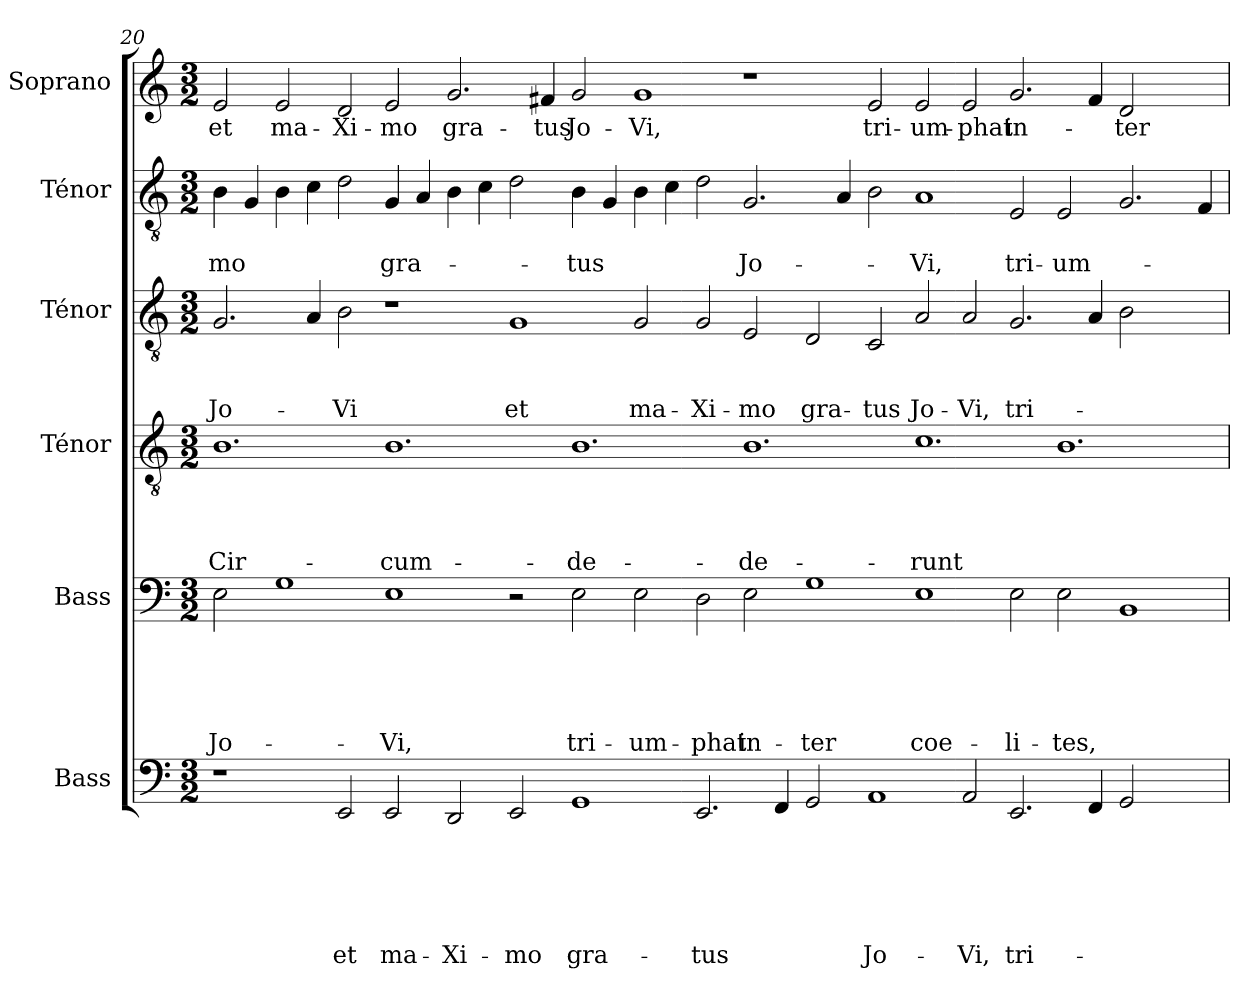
**kern	**text	**text	**text	**text	**text	**text	**kern	**text	**text	**text	**text	**text	**kern	**text	**text	**text	**text	**kern	**text	**text	**text	**kern	**text	**text	**kern	**text
*part6	*part6	*part6	*part6	*part6	*part6	*part6	*part5	*part5	*part5	*part5	*part5	*part5	*part4	*part4	*part4	*part4	*part4	*part3	*part3	*part3	*part3	*part2	*part2	*part2	*part1	*part1
*staff6	*staff6	*staff6	*staff6	*staff6	*staff6	*staff6	*staff5	*staff5	*staff5	*staff5	*staff5	*staff5	*staff4	*staff4	*staff4	*staff4	*staff4	*staff3	*staff3	*staff3	*staff3	*staff2	*staff2	*staff2	*staff1	*staff1
*I"Bass	*	*	*	*	*	*	*I"Bass	*	*	*	*	*	*I"Ténor	*	*	*	*	*I"Ténor	*	*	*	*I"Ténor	*	*	*I"Soprano	*
*I'B.	*	*	*	*	*	*	*I'B.	*	*	*	*	*	*I'T.	*	*	*	*	*I'T.	*	*	*	*I'T.	*	*	*I'S.	*
!!LO:PB:g=z
*clefF4	*	*	*	*	*	*	*clefF4	*	*	*	*	*	*clefGv2	*	*	*	*	*clefGv2	*	*	*	*clefGv2	*	*	*clefG2	*
*k[]	*	*	*	*	*	*	*k[]	*	*	*	*	*	*k[]	*	*	*	*	*k[]	*	*	*	*k[]	*	*	*k[]	*
*C:	*	*	*	*	*	*	*C:	*	*	*	*	*	*C:	*	*	*	*	*C:	*	*	*	*C:	*	*	*C:	*
*M3/2	*	*	*	*	*	*	*M3/2	*	*	*	*	*	*M3/2	*	*	*	*	*M3/2	*	*	*	*M3/2	*	*	*M3/2	*
=20	=20	=20	=20	=20	=20	=20	=20	=20	=20	=20	=20	=20	=20	=20	=20	=20	=20	=20	=20	=20	=20	=20	=20	=20	=20	=20
!	!	!	!	!	!	!	!	!	!	!	!	!LO:LY:b	!	!	!	!	!LO:LY:b	!	!	!	!LO:LY:b	!	!	!LO:LY:b	!	!LO:LY:b
1r	.	.	.	.	.	.	2E\	.	.	.	.	Jo-	1.B	.	.	.	Cir-	2.G/	.	.	Jo-	4B\	.	-mo	2e/	et
.	.	.	.	.	.	.	.	.	.	.	.	.	.	.	.	.	.	.	.	.	.	4G/	.	.	.	.
!	!	!	!	!	!	!	!	!	!	!	!	!	!	!	!	!	!	!	!	!	!	!	!	!	!	!LO:LY:b
.	.	.	.	.	.	.	1G	.	.	.	.	.	.	.	.	.	.	.	.	.	.	4B\	.	.	2e/	ma-
.	.	.	.	.	.	.	.	.	.	.	.	.	.	.	.	.	.	4A/	.	.	.	4c\	.	.	.	.
!	!	!	!	!	!	!LO:LY:b	!	!	!	!	!	!	!	!	!	!	!	!	!	!	!LO:LY:b	!	!	!	!	!LO:LY:b
2EE/	.	.	.	.	.	et	.	.	.	.	.	.	.	.	.	.	.	2B\	.	.	-Vi	2d\	.	.	2d/	-Xi-
!	!	!	!	!	!	!LO:LY:b	!	!	!	!	!	!LO:LY:b	!	!	!	!	!LO:LY:b	!	!	!	!	!	!	!LO:LY:b	!	!LO:LY:b
2EE/	.	.	.	.	.	ma-	1E	.	.	.	.	-Vi,	1.B	.	.	.	-cum-	1r	.	.	.	4G/	.	gra-	2e/	-mo
.	.	.	.	.	.	.	.	.	.	.	.	.	.	.	.	.	.	.	.	.	.	4A/	.	.	.	.
!	!	!	!	!	!	!LO:LY:b	!	!	!	!	!	!	!	!	!	!	!	!	!	!	!	!	!	!	!	!LO:LY:b
2DD/	.	.	.	.	.	-Xi-	.	.	.	.	.	.	.	.	.	.	.	.	.	.	.	4B\	.	.	2.g/	gra-
.	.	.	.	.	.	.	.	.	.	.	.	.	.	.	.	.	.	.	.	.	.	4c\	.	.	.	.
!	!	!	!	!	!	!LO:LY:b	!	!	!	!	!	!	!	!	!	!	!	!	!	!	!LO:LY:b	!	!	!	!	!
2EE/	.	.	.	.	.	-mo	2r	.	.	.	.	.	.	.	.	.	.	1G	.	.	et	2d\	.	.	.	.
!	!	!	!	!	!	!	!	!	!	!	!	!	!	!	!	!	!	!	!	!	!	!	!	!	!	!LO:LY:b
.	.	.	.	.	.	.	.	.	.	.	.	.	.	.	.	.	.	.	.	.	.	.	.	.	4f#X/	-tus
!	!	!	!	!	!	!LO:LY:b	!	!	!	!	!	!LO:LY:b	!	!	!	!	!LO:LY:b	!	!	!	!	!	!	!LO:LY:b	!	!LO:LY:b
1GG	.	.	.	.	.	gra-	2E\	.	.	.	.	tri-	1.B	.	.	.	-de-	.	.	.	.	4B\	.	-tus	2g/	Jo-
.	.	.	.	.	.	.	.	.	.	.	.	.	.	.	.	.	.	.	.	.	.	4G/	.	.	.	.
!	!	!	!	!	!	!	!	!	!	!	!	!LO:LY:b	!	!	!	!	!	!	!	!	!LO:LY:b	!	!	!	!	!LO:LY:b
.	.	.	.	.	.	.	2E\	.	.	.	.	-um-	.	.	.	.	.	2G/	.	.	ma-	4B\	.	.	1g	-Vi,
.	.	.	.	.	.	.	.	.	.	.	.	.	.	.	.	.	.	.	.	.	.	4c\	.	.	.	.
!	!	!	!	!	!	!LO:LY:b	!	!	!	!	!	!LO:LY:b	!	!	!	!	!	!	!	!	!LO:LY:b	!	!	!	!	!
2.EE/	.	.	.	.	.	-tus	2D\	.	.	.	.	-phat	.	.	.	.	.	2G/	.	.	-Xi-	2d\	.	.	.	.
!	!	!	!	!	!	!	!	!	!	!	!	!LO:LY:b	!	!	!	!	!LO:LY:b	!	!	!	!LO:LY:b	!	!	!LO:LY:b	!	!
.	.	.	.	.	.	.	2E\	.	.	.	.	in-	1.B	.	.	.	-de-	2E/	.	.	-mo	2.G/	.	Jo-	1r	.
4FF/	.	.	.	.	.	.	.	.	.	.	.	.	.	.	.	.	.	.	.	.	.	.	.	.	.	.
!	!	!	!	!	!	!	!	!	!	!	!	!LO:LY:b	!	!	!	!	!	!	!	!	!LO:LY:b	!	!	!	!	!
2GG/	.	.	.	.	.	.	1G	.	.	.	.	-ter	.	.	.	.	.	2D/	.	.	gra-	.	.	.	.	.
.	.	.	.	.	.	.	.	.	.	.	.	.	.	.	.	.	.	.	.	.	.	4A/	.	.	.	.
!	!	!	!	!	!	!LO:LY:b	!	!	!	!	!	!	!	!	!	!	!	!	!	!	!LO:LY:b	!	!	!	!	!LO:LY:b
1AA	.	.	.	.	.	Jo-	.	.	.	.	.	.	.	.	.	.	.	2C/	.	.	-tus	2B\	.	.	2e/	tri-
!	!	!	!	!	!	!	!	!	!	!	!	!LO:LY:b	!	!	!	!	!LO:LY:b	!	!	!	!LO:LY:b	!	!	!LO:LY:b	!	!LO:LY:b
.	.	.	.	.	.	.	1E	.	.	.	.	coe-	1.c	.	.	.	-runt	2A/	.	.	Jo-	1A	.	-Vi,	2e/	-um-
!	!	!	!	!	!	!LO:LY:b	!	!	!	!	!	!	!	!	!	!	!	!	!	!	!LO:LY:b	!	!	!	!	!LO:LY:b
2AA/	.	.	.	.	.	-Vi,	.	.	.	.	.	.	.	.	.	.	.	2A/	.	.	-Vi,	.	.	.	2e/	-phat
!	!	!	!	!	!	!LO:LY:b	!	!	!	!	!	!LO:LY:b	!	!	!	!	!	!	!	!	!LO:LY:b	!	!	!LO:LY:b	!	!LO:LY:b
2.EE/	.	.	.	.	.	tri-	2E\	.	.	.	.	-li-	.	.	.	.	.	2.G/	.	.	tri-	2E/	.	tri-	2.g/	in-
!	!	!	!	!	!	!	!	!	!	!	!	!LO:LY:b	!	!	!	!	!	!	!	!	!	!	!	!LO:LY:b	!	!
.	.	.	.	.	.	.	2E\	.	.	.	.	-tes,	1.B	.	.	.	.	.	.	.	.	2E/	.	-um-	.	.
4FF/	.	.	.	.	.	.	.	.	.	.	.	.	.	.	.	.	.	4A/	.	.	.	.	.	.	4f#/	.
!	!	!	!	!	!	!	!	!	!	!	!	!	!	!	!	!	!	!	!	!	!	!	!	!	!	!LO:LY:b
2GG/	.	.	.	.	.	.	1BB	.	.	.	.	.	.	.	.	.	.	2B\	.	.	.	2.G/	.	.	2d/	-ter
2ryy	.	.	.	.	.	.	.	.	.	.	.	.	.	.	.	.	.	2ryy	.	.	.	.	.	.	2ryy	.
.	.	.	.	.	.	.	.	.	.	.	.	.	.	.	.	.	.	.	.	.	.	4F/	.	.	.	.
=	=	=	=	=	=	=	=	=	=	=	=	=	=	=	=	=	=	=	=	=	=	=	=	=	=	=
*-	*-	*-	*-	*-	*-	*-	*-	*-	*-	*-	*-	*-	*-	*-	*-	*-	*-	*-	*-	*-	*-	*-	*-	*-	*-	*-
